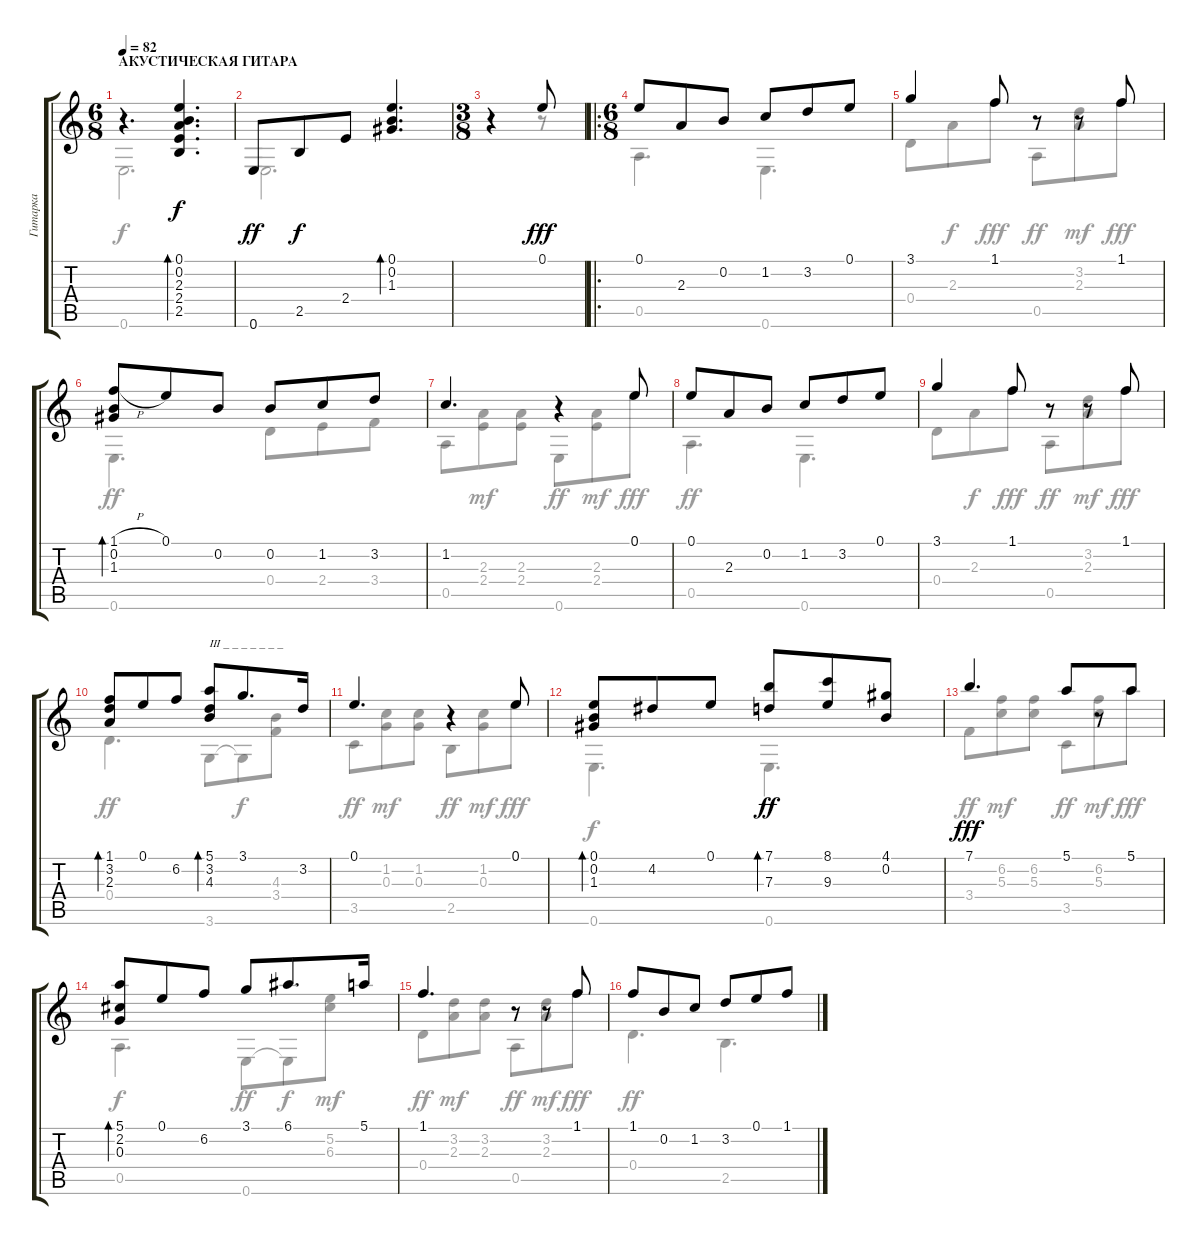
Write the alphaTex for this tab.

\track ("Гитарка" "Гитарка") {instrument acousticguitarsteel}
\staff {score tabs}
\tuning (E4 B3 G3 D3 A2 E2) {hide}
\voice
\ts (6 8)
\section ("" "АКУСТИЧЕСКАЯ ГИТАРА")
\tempo 82
\clef g2
\ks c
r.4{d dy f instrument acousticguitarsteel} (0.1 0.2 2.3 2.4 2.5).4{d bd 240} |
0.6.8{dy ff} 2.5.8{dy f} 2.4.8 (0.1 0.2 1.3).4{d bd 240} |
\ts (3 8)
r.4 0.1.8{dy fff} |
\ro
\ts (6 8)
0.1.8 2.3.8 0.2.8 1.2.8 3.2.8 0.1.8 |
3.1.4 1.1.8 r.8 r.8 1.1.8 |
(1.1{h} 0.2 1.3).8{bd 120} 0.1.8 0.2.8 0.2.8 1.2.8 3.2.8 |
1.2.4{d} r.4 0.1.8 |
0.1.8 2.3.8 0.2.8 1.2.8 3.2.8 0.1.8 |
3.1.4 1.1.8 r.8 r.8 1.1.8 |
(1.1 3.2 2.3).8{bd 120} 0.1.8 6.2.8 (5.1 3.2 4.3).8{bd 120 txt "III _ _ _ _ _ _ _ "} 3.1.8{d} 3.2.16 |
0.1.4{d} r.4 0.1.8 |
(0.1 0.2 1.3).8{bd 120} 4.2.8 0.1.8 (7.1 7.3).8{bd 240 dy ff} (8.1 9.3).8 (4.1 0.2).8 |
7.1.4{d dy fff} 5.1.8 r.8 5.1.8 |
(5.1 2.2 0.3).8{bd 60} 0.1.8 6.2.8 3.1.8 6.1.8{d} 5.1.16 |
1.1.4{d} r.8 r.8 1.1.8 |
1.1.8 0.2.8 1.2.8 3.2.8 0.1.8 1.1.8
\voice
\clef g2
\ottava regular
\simile none
\ks c
0.6.2{d dy f} |
0.6.2{d dy ff} |
r.4 r.8 |
0.5.4{d} 0.6.4{d} |
0.4.8 2.3.8{dy f} 1.1.8{dy fff} 0.5.8{dy ff} (3.2 2.3).8{dy mf} 1.1.8{dy fff} |
0.6.4{d dy ff} 0.4.8 2.4.8 3.4.8 |
0.5.8 (2.3 2.4).8{dy mf} (2.3 2.4).8 0.6.8{dy ff} (2.3 2.4).8{dy mf} 0.1.8{dy fff} |
0.5.4{d dy ff} 0.6.4{d} |
0.4.8 2.3.8{dy f} 1.1.8{dy fff} 0.5.8{dy ff} (3.2 2.3).8{dy mf} 1.1.8{dy fff} |
0.4.4{d dy ff} 3.6.8 3.6{t}.8{dy f} (4.3 3.4).8 |
3.5.8{dy ff} (1.2 0.3).8{dy mf} (1.2 0.3).8 2.5.8{dy ff} (1.2 0.3).8{dy mf} 0.1.8{dy fff} |
0.6.4{d dy f} 0.6.4{d} |
3.4.8{dy ff} (6.2 5.3).8{dy mf} (6.2 5.3).8 3.5.8{dy ff} (6.2 5.3).8{dy mf} 5.1.8{dy fff} |
0.5.4{d dy f} 0.6.8{dy ff} 0.6{t}.8{dy f} (5.2 6.3).8{dy mf} |
0.4.8{dy ff} (3.2 2.3).8{dy mf} (3.2 2.3).8 0.5.8{dy ff} (3.2 2.3).8{dy mf} 1.1.8{dy fff} |
0.4.4{d dy ff} 2.5.4{d}
